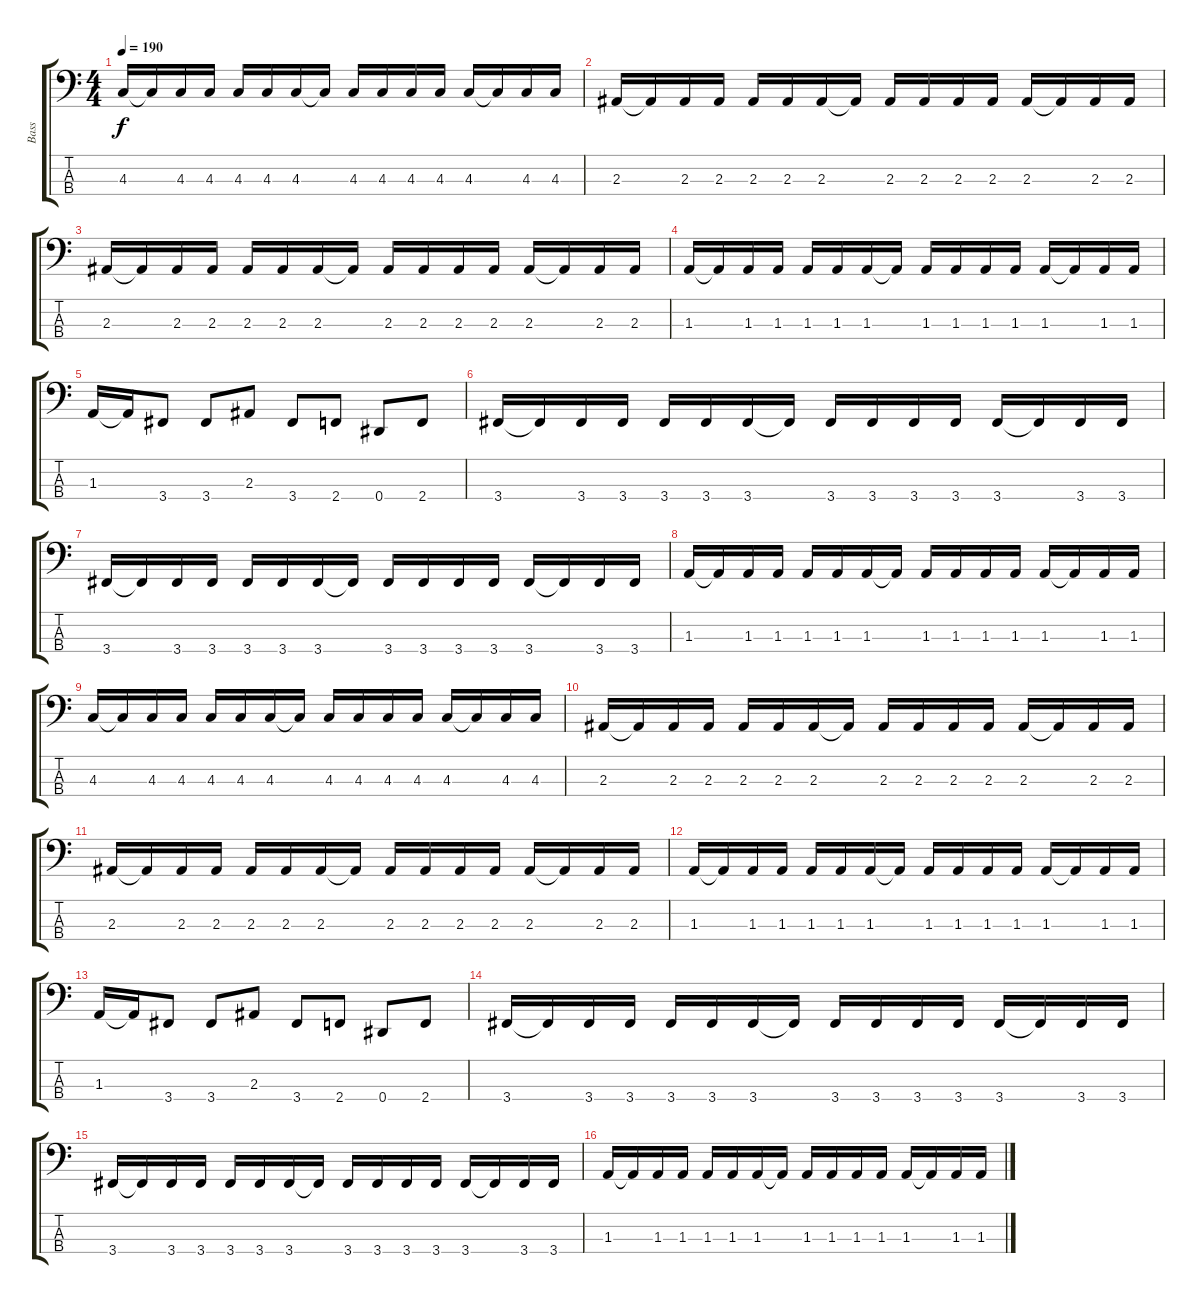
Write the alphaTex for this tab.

\track ("Bass" "Bass") {instrument electricbasspick}
\staff {score tabs}
\tuning (Gb2 Db2 Ab1 Eb1) {hide}
\ts (4 4)
\tempo 190
\clef f4
\ks c
4.3.16{dy f} 4.3{t}.16 4.3.16 4.3.16 4.3.16 4.3.16 4.3.16 4.3{t}.16 4.3.16 4.3.16 4.3.16 4.3.16 4.3.16 4.3{t}.16 4.3.16 4.3.16 |
2.3.16 2.3{t}.16 2.3.16 2.3.16 2.3.16 2.3.16 2.3.16 2.3{t}.16 2.3.16 2.3.16 2.3.16 2.3.16 2.3.16 2.3{t}.16 2.3.16 2.3.16 |
2.3.16 2.3{t}.16 2.3.16 2.3.16 2.3.16 2.3.16 2.3.16 2.3{t}.16 2.3.16 2.3.16 2.3.16 2.3.16 2.3.16 2.3{t}.16 2.3.16 2.3.16 |
1.3.16 1.3{t}.16 1.3.16 1.3.16 1.3.16 1.3.16 1.3.16 1.3{t}.16 1.3.16 1.3.16 1.3.16 1.3.16 1.3.16 1.3{t}.16 1.3.16 1.3.16 |
1.3.16 1.3{t}.16 3.4.8 3.4.8 2.3.8 3.4.8 2.4.8 0.4.8 2.4.8 |
3.4.16 3.4{t}.16 3.4.16 3.4.16 3.4.16 3.4.16 3.4.16 3.4{t}.16 3.4.16 3.4.16 3.4.16 3.4.16 3.4.16 3.4{t}.16 3.4.16 3.4.16 |
3.4.16 3.4{t}.16 3.4.16 3.4.16 3.4.16 3.4.16 3.4.16 3.4{t}.16 3.4.16 3.4.16 3.4.16 3.4.16 3.4.16 3.4{t}.16 3.4.16 3.4.16 |
1.3.16 1.3{t}.16 1.3.16 1.3.16 1.3.16 1.3.16 1.3.16 1.3{t}.16 1.3.16 1.3.16 1.3.16 1.3.16 1.3.16 1.3{t}.16 1.3.16 1.3.16 |
4.3.16 4.3{t}.16 4.3.16 4.3.16 4.3.16 4.3.16 4.3.16 4.3{t}.16 4.3.16 4.3.16 4.3.16 4.3.16 4.3.16 4.3{t}.16 4.3.16 4.3.16 |
2.3.16 2.3{t}.16 2.3.16 2.3.16 2.3.16 2.3.16 2.3.16 2.3{t}.16 2.3.16 2.3.16 2.3.16 2.3.16 2.3.16 2.3{t}.16 2.3.16 2.3.16 |
2.3.16 2.3{t}.16 2.3.16 2.3.16 2.3.16 2.3.16 2.3.16 2.3{t}.16 2.3.16 2.3.16 2.3.16 2.3.16 2.3.16 2.3{t}.16 2.3.16 2.3.16 |
1.3.16 1.3{t}.16 1.3.16 1.3.16 1.3.16 1.3.16 1.3.16 1.3{t}.16 1.3.16 1.3.16 1.3.16 1.3.16 1.3.16 1.3{t}.16 1.3.16 1.3.16 |
1.3.16 1.3{t}.16 3.4.8 3.4.8 2.3.8 3.4.8 2.4.8 0.4.8 2.4.8 |
3.4.16 3.4{t}.16 3.4.16 3.4.16 3.4.16 3.4.16 3.4.16 3.4{t}.16 3.4.16 3.4.16 3.4.16 3.4.16 3.4.16 3.4{t}.16 3.4.16 3.4.16 |
3.4.16 3.4{t}.16 3.4.16 3.4.16 3.4.16 3.4.16 3.4.16 3.4{t}.16 3.4.16 3.4.16 3.4.16 3.4.16 3.4.16 3.4{t}.16 3.4.16 3.4.16 |
1.3.16 1.3{t}.16 1.3.16 1.3.16 1.3.16 1.3.16 1.3.16 1.3{t}.16 1.3.16 1.3.16 1.3.16 1.3.16 1.3.16 1.3{t}.16 1.3.16 1.3.16
